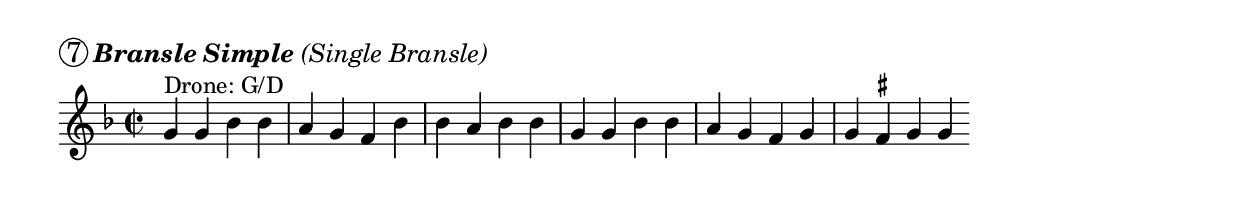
% ---
% name: Single Bransle
% alt_name: Bransle Simple
% dancers: 2@Two or More People

\include "music/include/fb_functions.ly"
%#(set-global-staff-size 18)
\include "english.ly"
%#(set-default-paper-size "letter")



  % Single
  \score {
    \new Staff \relative c'' {
      \time 2/2
      \key g \dorian
      \set suggestAccidentals = ##t

      g4^\markup{Drone: G/D} g4 bf bf | a g f bf | bf a bf bf
      g4 g4 bf bf | a g f g | g fs g g \bar ":|" 
      \set suggestAccidentals = ##f
    }

    \header { piece = \markup { \huge \circle  7 \large \italic {  \bold{Bransle Simple} (Single Bransle) } } }
    \layout { indent = 0\mm }
  }


  \version "2.10.10"  % necessary for upgrading to future LilyPond versions.

